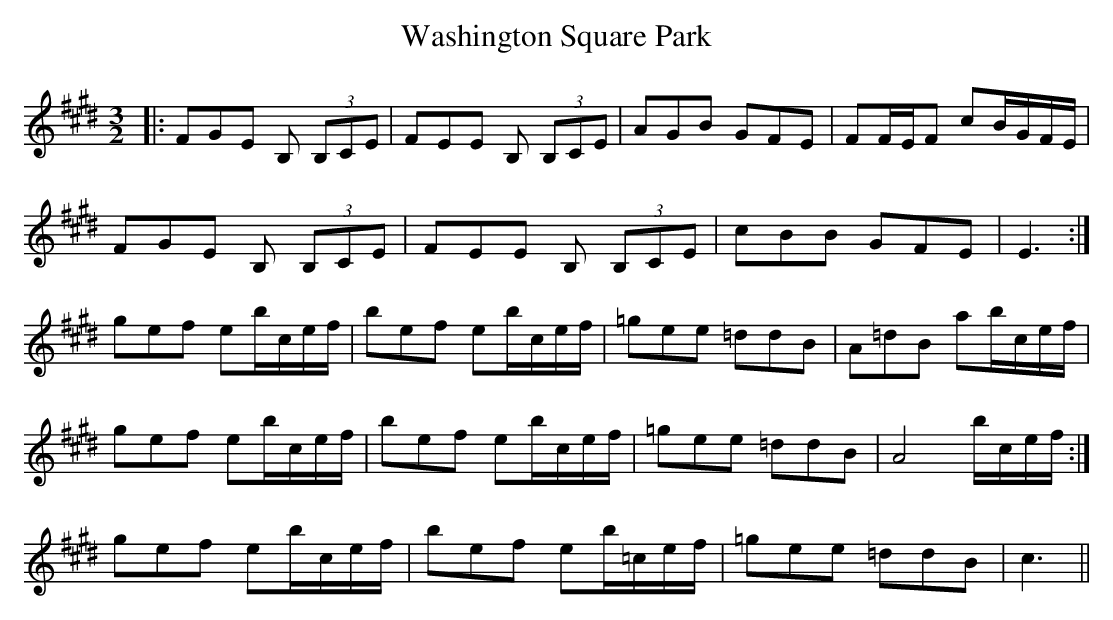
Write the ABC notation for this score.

X:1
T: Washington Square Park
M: 3/2
L: 1/8
K: Emaj
|:FGE B, (3B,CE|FEE B, (3B,CE|AGB GFE|FF/E/F cB/G/F/E/|
FGE B, (3B,CE|FEE B, (3B,CE|cBB GFE|E3:|
gef eb/c/e/f/|bef eb/c/e/f/|=gee =ddB|A=dB ab/c/e/f/|
gef eb/c/e/f/|bef eb/c/e/f/|=gee =ddB|A4 b/c/e/f/:|
gef eb/c/e/f/|bef eb/=c/e/f/|=gee =ddB|c3||
